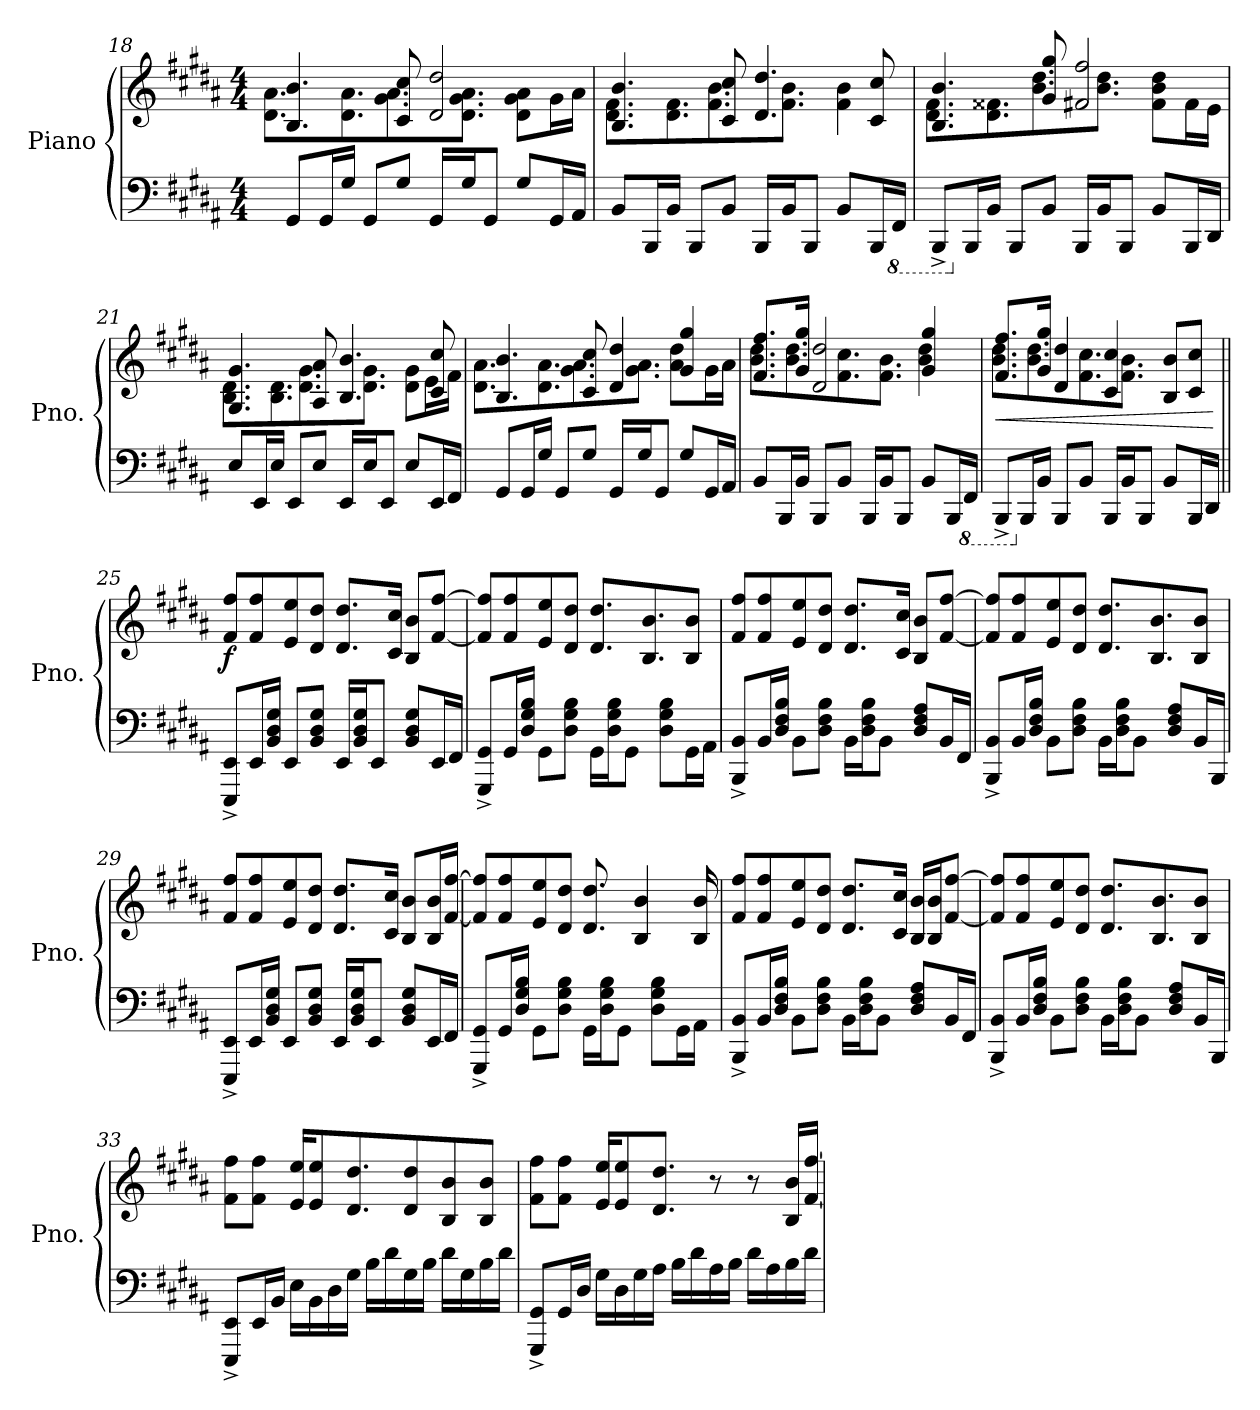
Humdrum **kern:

**kern	**kern	**dynam
*part1	*part1	*part1
*staff2	*staff1	*staff1/2
*I"Piano	*	*
*I'Pno.	*	*
*clefF4	*clefG2	*
*k[f#c#g#d#a#]	*k[f#c#g#d#a#]	*
*M4/4	*M4/4	*
=18	=18	=18
*	*^	*
8GG#/L	4.B/ 4.b/	8.d#\ 8.a#\L	.
16GG#/L	.	.	.
16G#/JJ	.	8.d#\ 8.a#\	.
8GG#/L	.	.	.
8G#/J	8c#/ 8cc#/	8.g#\ 8.a#\	.
16GG#/LL	2d#/ 2dd#/	.	.
16G#/J	.	8.d#\ 8.g#\ 8.a#\J	.
8GG#/J	.	.	.
8G#/L	.	8d#\ 8g#\ 8a#\L	.
16GG#/L	.	16g#\L	.
16AA#/JJ	.	16a#\JJ	.
!!LO:LB:g=z	!!
=19	=19	=19	=19
8BB/L	4.B/ 4.b/	8.d#\ 8.f#\L	.
16BBB/L	.	.	.
16BB/JJ	.	8.d#\ 8.f#\	.
8BBB/L	.	.	.
8BB/J	8c#/ 8cc#/	8.f#\ 8.b\	.
16BBB/LL	4.d#/ 4.dd#/	.	.
16BB/J	.	8.f#\ 8.b\J	.
8BBB/J	.	.	.
8BB/L	.	4f#\ 4b\	.
16BBB/L	8c#/ 8cc#/	.	.
*8ba	*	*	*
16FFF#/JJ	.	.	.
=20	=20	=20	=20
8BBBB^/L	4.B/ 4.b/	8.d#\ 8.f#\L	.
*X8ba	*	*	*
16BBB/L	.	.	.
16BB/JJ	.	8.d#\ 8.f##X\	.
8BBB/L	.	.	.
8BB/J	8g#/ 8gg#/	8.b\ 8.dd#\	.
16BBB/LL	2f#X/ 2ff#/	.	.
16BB/J	.	8.b\ 8.dd#\J	.
8BBB/J	.	.	.
8BB/L	.	8f#\ 8b\ 8dd#\L	.
16BBB/L	.	16f#\L	.
16DD#/JJ	.	16e\JJ	.
=21	=21	=21	=21
8E/L	4.G#/ 4.g#/	8.B\ 8.d#\L	.
16EE/L	.	.	.
16E/JJ	.	8.B\ 8.d#\	.
8EE/L	.	.	.
8E/J	8A#/ 8a#/	8.d#\ 8.g#\	.
16EE/LL	4.B/ 4.b/	.	.
16E/J	.	8.d#\ 8.g#\J	.
8EE/J	.	.	.
8E/L	.	8d#\ 8g#\L	.
16EE/L	8c#/ 8cc#/	16e\L	.
16FF#/JJ	.	16f#\JJ	.
!!LO:LB:g=z	!!
=22	=22	=22	=22
8GG#/L	4.B/ 4.b/	8.d#\ 8.a#\L	.
16GG#/L	.	.	.
16G#/JJ	.	8.d#\ 8.a#\	.
8GG#/L	.	.	.
8G#/J	8c#/ 8cc#/	8.g#\ 8.a#\	.
16GG#/LL	4d#/ 4dd#/	.	.
16G#/J	.	8.g#\ 8.a#\J	.
8GG#/J	.	.	.
8G#/L	4g#/ 4gg#/	8a#\ 8dd#\L	.
16GG#/L	.	16g#\L	.
16AA#/JJ	.	16a#\JJ	.
=23	=23	=23	=23
8BB/L	8.f#/ 8.ff#/L	8.b\ 8.dd#\L	.
16BBB/L	.	.	.
16BB/JJ	16g#/ 16gg#/Jk	8.b\ 8.dd#\	.
8BBB/L	2d#/ 2dd#/	.	.
8BB/J	.	8.f#\ 8.cc#\	.
16BBB/LL	.	.	.
16BB/J	.	8.f#\ 8.b\J	.
8BBB/J	.	.	.
8BB/L	4g#/ 4gg#/	4b\ 4dd#\	.
16BBB/L	.	.	.
*8ba	*	*	*
16FFF#/JJ	.	.	.
=24	=24	=24	=24
!	!	!	!LO:HP:b
8BBBB^/L	8.f#/ 8.ff#/L	8.b\ 8.dd#\L	<
*X8ba	*	*	*
16BBB/L	.	.	.
16BB/JJ	16g#/ 16gg#/Jk	8.b\ 8.dd#\	.
8BBB/L	4d#/ 4dd#/	.	.
8BB/J	.	8.f#\ 8.cc#\	.
16BBB/LL	4c#/ 4cc#/	.	.
16BB/J	.	8.f#\ 8.b\J	.
8BBB/J	.	.	.
8BB/L	8B/ 8b/L	4ryy	.
16BBB/L	8c#/ 8cc#/J	.	.
16DD#/JJ	.	.	.
*	*v	*v	*
.	.	[
!!LO:LB:g=z
=25||	=25||	=25||
!	!	!LO:DY:b
8EEE/^ 8EE/^L	8f#/ 8ff#/L	f
16EE/L	8f#/ 8ff#/	.
16BB/ 16D#/ 16G#/JJ	.	.
8EE/L	8e/ 8ee/	.
8BB/ 8D#/ 8G#/J	8d#/ 8dd#/J	.
16EE/LL	8.d#/ 8.dd#/L	.
16BB/ 16D#/ 16G#/J	.	.
8EE/J	.	.
.	16c#/ 16cc#/Jk	.
8BB/ 8D#/ 8G#/L	8B/ 8b/L	.
16EE/L	[8f#/ [8ff#/J	.
16FF#/JJ	.	.
=26	=26	=26
8GGG#/^ 8GG#/^L	8f#/] 8ff#/]L	.
16GG#/L	8f#/ 8ff#/	.
16D#/ 16G#/ 16B/JJ	.	.
8GG#\L	8e/ 8ee/	.
8D#\ 8G#\ 8B\J	8d#/ 8dd#/J	.
16GG#\LL	8.d#/ 8.dd#/L	.
16D#\ 16G#\ 16B\J	.	.
8GG#\J	.	.
.	8.B/ 8.b/	.
8D#\ 8G#\ 8B\L	.	.
16GG#\L	8B/ 8b/J	.
16AA#\JJ	.	.
=27	=27	=27
8BBB/^ 8BB/^L	8f#/ 8ff#/L	.
16BB/L	8f#/ 8ff#/	.
16D#/ 16F#/ 16B/JJ	.	.
8BB\L	8e/ 8ee/	.
8D#\ 8F#\ 8B\J	8d#/ 8dd#/J	.
16BB\LL	8.d#/ 8.dd#/L	.
16D#\ 16F#\ 16B\J	.	.
8BB\J	.	.
.	16c#/ 16cc#/Jk	.
8D#/ 8F#/ 8A#/L	8B/ 8b/L	.
16BB/L	[8f#/ [8ff#/J	.
16FF#/JJ	.	.
=28	=28	=28
8BBB/^ 8BB/^L	8f#/] 8ff#/]L	.
16BB/L	8f#/ 8ff#/	.
16D#/ 16F#/ 16B/JJ	.	.
8BB\L	8e/ 8ee/	.
8D#\ 8F#\ 8B\J	8d#/ 8dd#/J	.
16BB\LL	8.d#/ 8.dd#/L	.
16D#\ 16F#\ 16B\J	.	.
8BB\J	.	.
.	8.B/ 8.b/	.
8D#/ 8F#/ 8A#/L	.	.
16BB/L	8B/ 8b/J	.
16BBB/JJ	.	.
!!LO:PB:g=z
=29	=29	=29
8EEE/^ 8EE/^L	8f#/ 8ff#/L	.
16EE/L	8f#/ 8ff#/	.
16BB/ 16D#/ 16G#/JJ	.	.
8EE/L	8e/ 8ee/	.
8BB/ 8D#/ 8G#/J	8d#/ 8dd#/J	.
16EE/LL	8.d#/ 8.dd#/L	.
16BB/ 16D#/ 16G#/J	.	.
8EE/J	.	.
.	16c#/ 16cc#/Jk	.
8BB/ 8D#/ 8G#/L	8B/ 8b/L	.
16EE/L	16B/ 16b/L	.
16FF#/JJ	[16f#/ [16ff#/JJ	.
=30	=30	=30
8GGG#/^ 8GG#/^L	8f#/] 8ff#/]L	.
16GG#/L	8f#/ 8ff#/	.
16D#/ 16G#/ 16B/JJ	.	.
8GG#\L	8e/ 8ee/	.
8D#\ 8G#\ 8B\J	8d#/ 8dd#/J	.
16GG#\LL	8.d#/ 8.dd#/	.
16D#\ 16G#\ 16B\J	.	.
8GG#\J	.	.
.	4B/ 4b/	.
8D#\ 8G#\ 8B\L	.	.
16GG#\L	.	.
16AA#\JJ	16B/ 16b/	.
=31	=31	=31
8BBB/^ 8BB/^L	8f#/ 8ff#/L	.
16BB/L	8f#/ 8ff#/	.
16D#/ 16F#/ 16B/JJ	.	.
8BB\L	8e/ 8ee/	.
8D#\ 8F#\ 8B\J	8d#/ 8dd#/J	.
16BB\LL	8.d#/ 8.dd#/L	.
16D#\ 16F#\ 16B\J	.	.
8BB\J	.	.
.	16c#/ 16cc#/Jk	.
8D#/ 8F#/ 8A#/L	16B/ 16b/LL	.
.	16B/ 16b/J	.
16BB/L	[8f#/ [8ff#/J	.
16FF#/JJ	.	.
!!LO:LB:g=z
=32	=32	=32
8BBB/^ 8BB/^L	8f#/] 8ff#/]L	.
16BB/L	8f#/ 8ff#/	.
16D#/ 16F#/ 16B/JJ	.	.
8BB\L	8e/ 8ee/	.
8D#\ 8F#\ 8B\J	8d#/ 8dd#/J	.
16BB\LL	8.d#/ 8.dd#/L	.
16D#\ 16F#\ 16B\J	.	.
8BB\J	.	.
.	8.B/ 8.b/	.
8D#/ 8F#/ 8A#/L	.	.
16BB/L	8B/ 8b/J	.
16BBB/JJ	.	.
=33	=33	=33
8EEE/^ 8EE/^L	8f#\ 8ff#\L	.
16EE/L	8f#\ 8ff#\J	.
16BB/JJ	.	.
16E\LL	16e/ 16ee/KL	.
16BB\	8e/ 8ee/	.
16D#\	.	.
16G#\JJ	8.d#/ 8.dd#/	.
16B\LL	.	.
16d#\	.	.
16G#\	8d#/ 8dd#/	.
16B\JJ	.	.
16d#\LL	8B/ 8b/	.
16G#\	.	.
16B\	8B/ 8b/J	.
16d#\JJ	.	.
=34	=34	=34
8GGG#/^ 8GG#/^L	8f#\ 8ff#\L	.
16GG#/L	8f#\ 8ff#\J	.
16D#/JJ	.	.
16G#\LL	16e/ 16ee/KL	.
16D#\	8e/ 8ee/	.
16G#\	.	.
16A#\JJ	8.d#/ 8.dd#/J	.
16B\LL	.	.
16d#\	.	.
16A#\	8r	.
16B\JJ	.	.
16d#\LL	8r	.
16A#\	.	.
16B\	16B/ 16b/LL	.
16d#\JJ	[16f#/ [16ff#/JJ	.
=	=	=
*-	*-	*-
